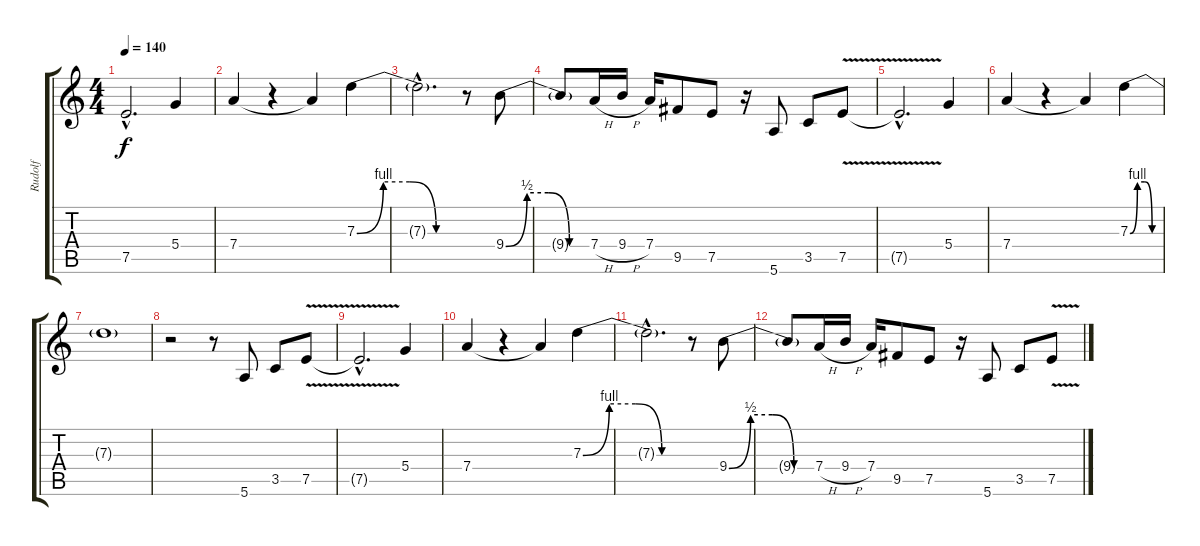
\track ("Rudolf" "Rudolf") {instrument distortionguitar}
\staff {score tabs}
\tuning (E4 B3 G3 D3 A2 E2) {hide}
\ts (4 4)
\tempo 140
\clef g2
\ks c
7.5{hac t}.2{d dy f} 5.4.4 |
7.4.4 r.4 7.4{t}.4 7.3{be (custom 0 0 15 4 30 4 45 0 60 0)}.4 |
7.3{hac t}.2{d} r.8 9.4{be (custom 0 0 15 2 30 2 45 0 60 0)}.8 |
9.4{t}.8 7.4{h}.16 9.4{h}.16 7.4.16 9.5.8 7.5.8 r.16 5.6.8 3.5.8 7.5{v}.8 |
7.5{hac t}.2{d} 5.4.4 |
7.4.4 r.4 7.4{t}.4 7.3{be (custom 0 0 15 4 30 4 45 0 60 0)}.4 |
7.3{t}.1 |
r.2 r.8 5.6.8{volume 0} 3.5.8 7.5{v}.8 |
7.5{hac t}.2{d} 5.4.4 |
7.4.4 r.4 7.4{t}.4 7.3{be (custom 0 0 15 4 30 4 45 0 60 0)}.4 |
7.3{hac t}.2{d} r.8 9.4{be (custom 0 0 15 2 30 2 45 0 60 0)}.8 |
9.4{t}.8 7.4{h}.16 9.4{h}.16 7.4.16 9.5.8 7.5.8 r.16 5.6.8 3.5.8 7.5{v}.8
